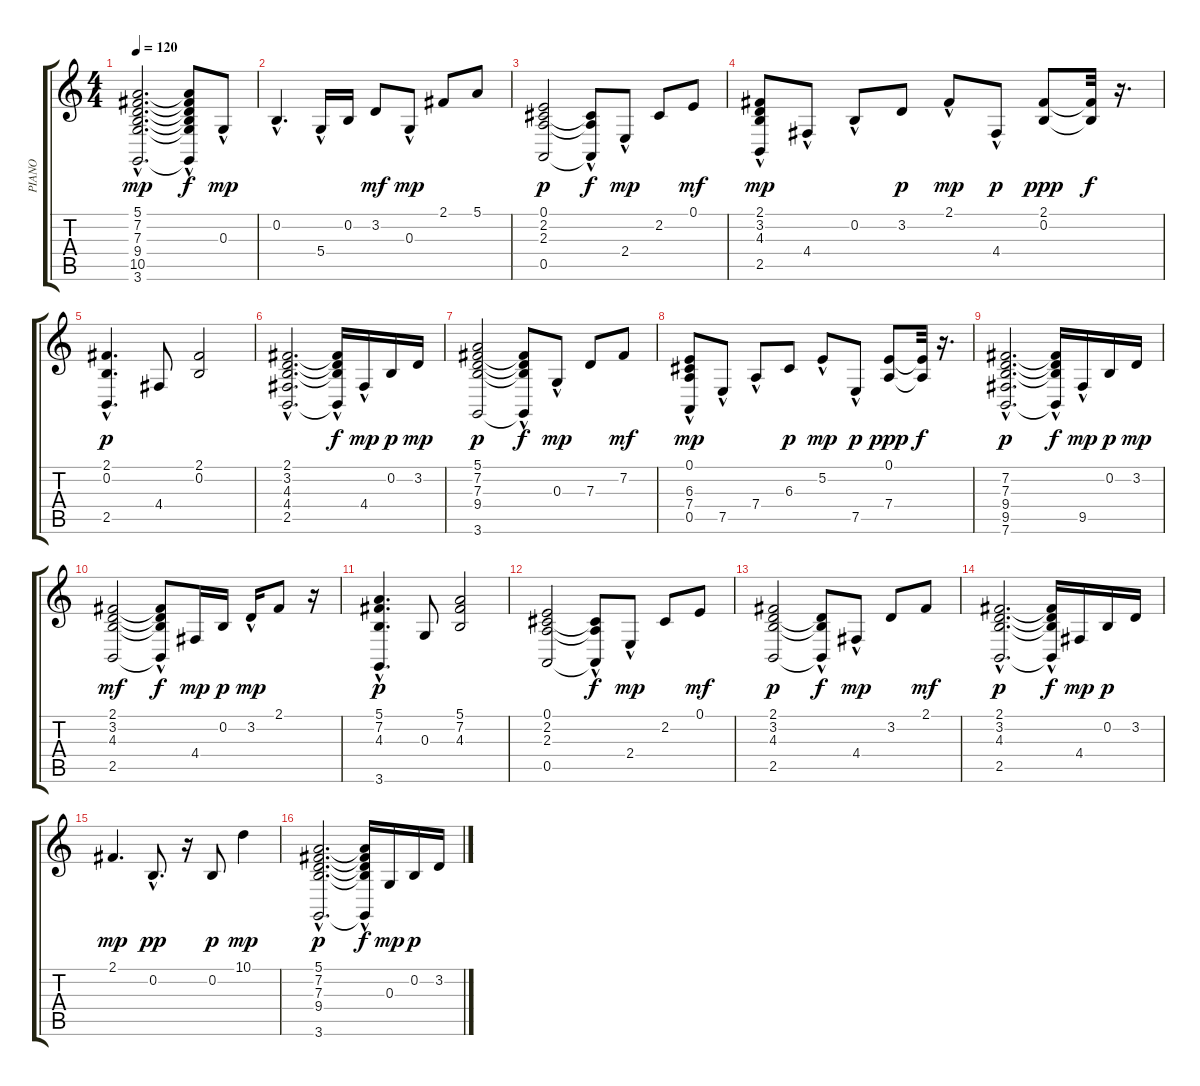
\track ("PIANO" "PIANO") {instrument electricpiano1}
\staff {score tabs}
\tuning (E4 B3 G3 D3 A2 E2) {hide}
\ts (4 4)
\tempo 120
\clef g2
\ks c
(5.1{hac} 7.2{hac} 7.3{hac} 9.4{hac} 10.5{hac} 3.6{hac}).2{d dy mp} (5.1{t} 7.2{t} 7.3{t} 9.4{hac t} 10.5{t} 3.6{t}).8{dy f} 0.3{hac}.8{dy mp} |
0.2{hac}.4{d} 5.4{hac}.16 0.2.16 3.2.8{dy mf} 0.3{hac}.8{dy mp} 2.1.8 5.1.8 |
(0.1 2.2 2.3 0.5).2{dy p} (2.2{hac t} 2.3{t} 0.5{t}).8{dy f} 2.4{hac}.8{dy mp} 2.2.8 0.1.8{dy mf} |
(2.1 3.2 4.3{hac} 2.5{hac}).8{dy mp} 4.4{hac}.8 0.2{hac}.8 3.2.8{dy p} 2.1{hac}.8{dy mp} 4.4{hac}.8{dy p} (2.1 0.2).8{dy ppp} (2.1{t} 0.2{t}).32{dy f} r.16{d} |
(2.1{hac} 0.2{hac} 2.5).4{d dy p} 4.4.8 (2.1 0.2).2 |
(2.1{hac} 3.2{hac} 4.3{hac} 4.4{hac} 2.5{hac}).2{d} (2.1{t} 3.2{hac t} 4.3{t} 2.5{t}).16{dy f} 4.4{hac}.16{dy mp} 0.2.16{dy p} 3.2.16{dy mp} |
(5.1 7.2 7.3 9.4 3.6).2{dy p} (7.2{t} 7.3{hac t} 9.4{t} 3.6{t}).8{dy f} 0.3{hac}.8{dy mp} 7.3.8 7.2.8{dy mf} |
(0.1 6.3 7.4{hac} 0.5{hac}).8{dy mp} 7.5{hac}.8 7.4{hac}.8 6.3.8{dy p} 5.2{hac}.8{dy mp} 7.5{hac}.8{dy p} (0.1 7.4).8{dy ppp} (0.1{t} 7.4{t}).32{dy f} r.16{d} |
(7.2{hac} 7.3{hac} 9.4{hac} 9.5{hac} 7.6{hac}).2{d dy p} (7.2{t} 7.3{hac t} 9.4{t} 7.6{t}).16{dy f} 9.5{hac}.16{dy mp} 0.2.16{dy p} 3.2.16{dy mp} |
(2.1 3.2 4.3 2.5).2{dy mf} (2.1{hac t} 3.2{hac t} 4.3{t} 2.5{t}).8{dy f} 4.4.16{dy mp} 0.2.16{dy p} 3.2{hac}.16{dy mp} 2.1.8 r.16 |
(5.1{hac} 7.2{hac} 4.3{hac} 3.6).4{d dy p} 0.3.8 (5.1 7.2 4.3).2 |
(0.1 2.2 2.3 0.5).2 (2.2{hac t} 2.3{t} 0.5{t}).8{dy f} 2.4{hac}.8{dy mp} 2.2.8 0.1.8{dy mf} |
(2.1 3.2 4.3 2.5).2{dy p} (3.2{hac t} 4.3{t} 2.5{t}).8{dy f} 4.4{hac}.8{dy mp} 3.2.8 2.1.8{dy mf} |
(2.1{hac} 3.2{hac} 4.3{hac} 2.5{hac}).2{d dy p} (2.1{t} 3.2{t} 4.3{hac t} 2.5{t}).16{dy f} 4.4.16{dy mp} 0.2.16{dy p} 3.2.16 |
2.1.4{d dy mp} 0.2{hac}.8{d dy pp} r.16 0.2.8{dy p} 10.1.4{dy mp} |
(5.1{hac} 7.2{hac} 7.3{hac} 9.4{hac} 3.6{hac}).2{d dy p} (5.1{t} 7.2{t} 7.3{t} 9.4{hac t} 3.6{t}).16{dy f} 0.3.16{dy mp} 0.2.16{dy p} 3.2.16
